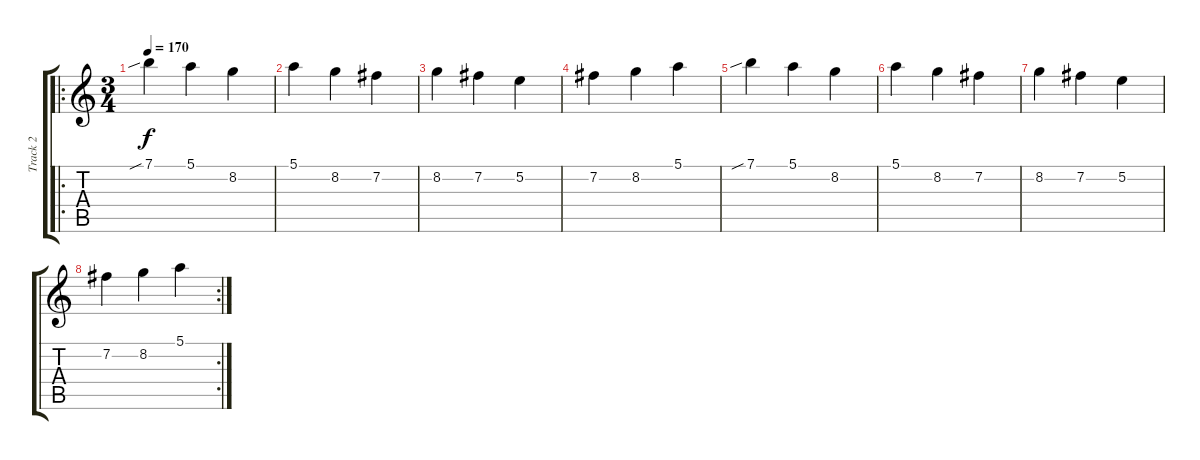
\track ("Track 2" "Track 2") {instrument electricguitarjazz}
\staff {score tabs}
\tuning (E4 B3 G3 D3 A2 E2) {hide}
\ro
\ts (3 4)
\tempo 170
\clef g2
\ks c
7.1{sib}.4{dy f} 5.1.4 8.2.4 |
5.1.4 8.2.4 7.2.4 |
8.2.4 7.2.4 5.2.4 |
7.2.4 8.2.4 5.1.4 |
7.1{sib}.4 5.1.4 8.2.4 |
5.1.4 8.2.4 7.2.4 |
8.2.4 7.2.4 5.2.4 |
\rc 2
7.2.4 8.2.4 5.1.4
